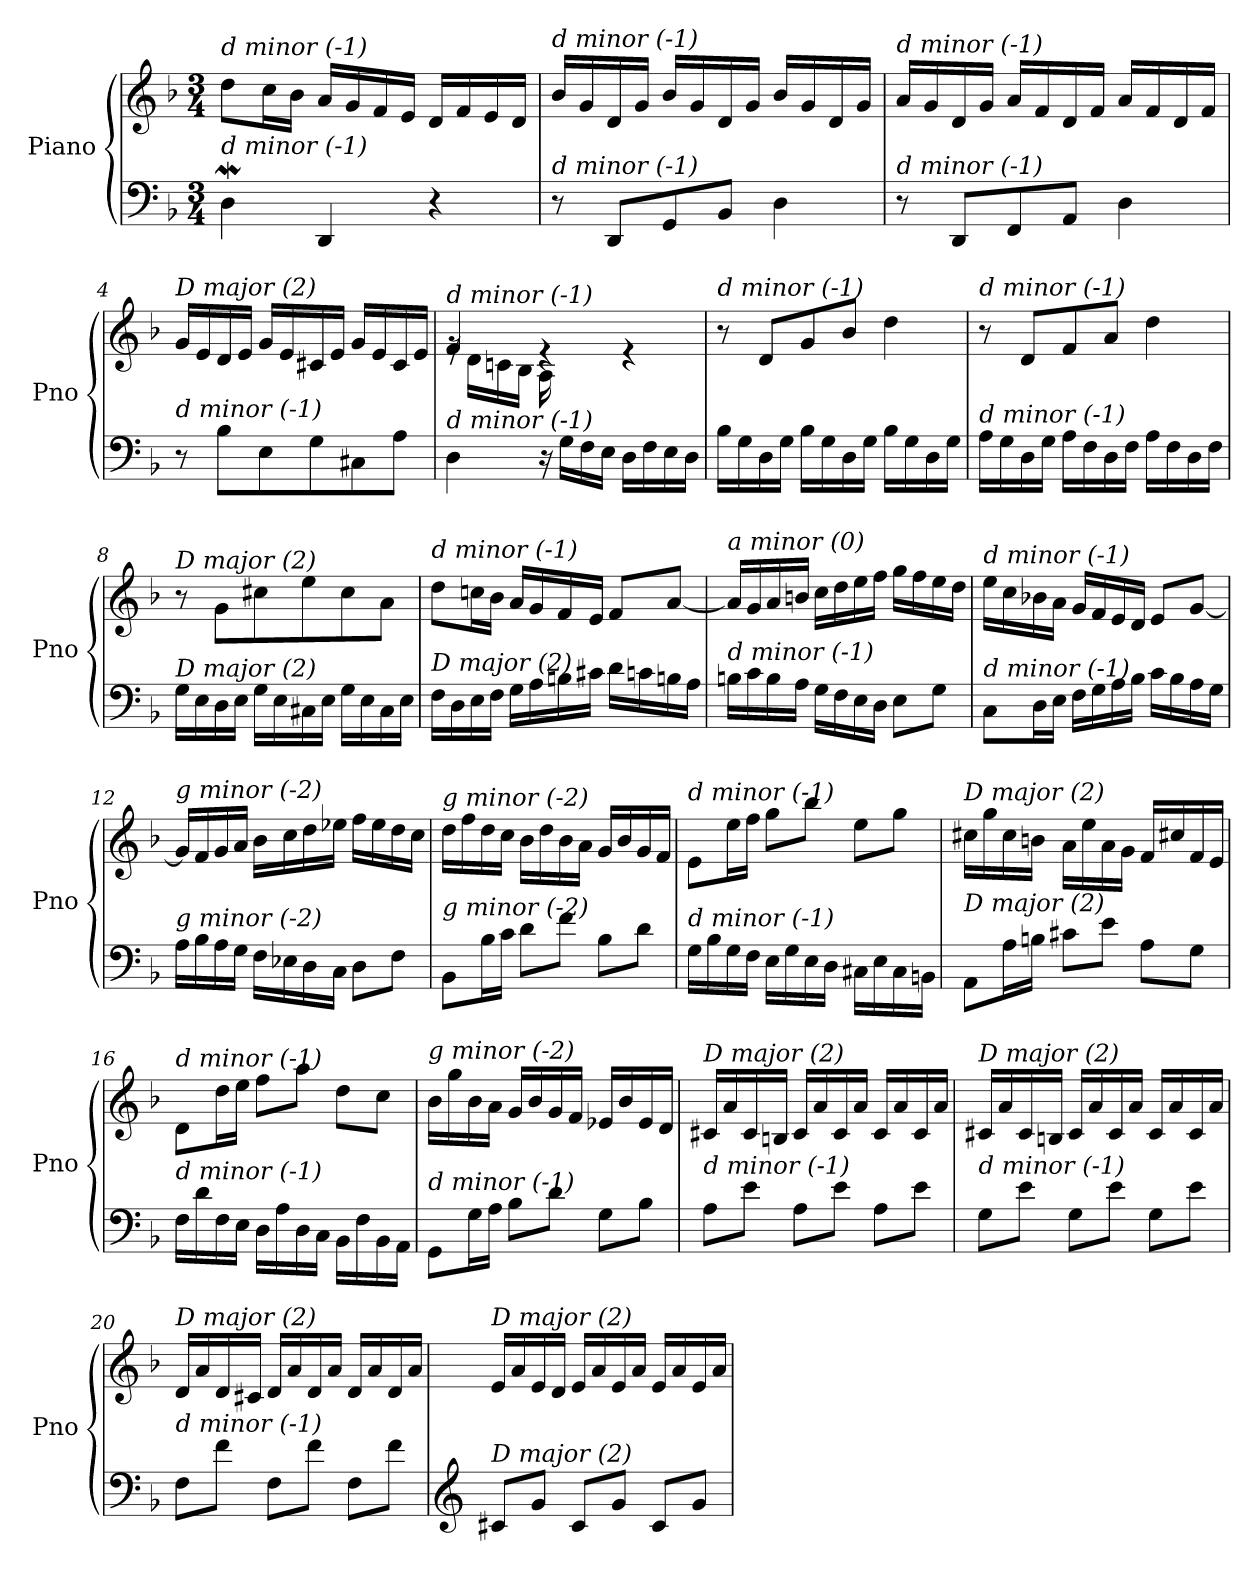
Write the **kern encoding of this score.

**kern	**kern
*part1	*part1
*staff2	*staff1
*I"Piano	*
*I'Pno	*
*clefF4	*clefG2
*k[b-]	*k[b-]
*M3/4	*M3/4
=1	=1
!	!LO:TX:i:t=d minor (-1)
!LO:TX:i:t=d minor (-1)	!
4DW\	8dd\L
.	16cc\L
.	16b-\JJ
4DD/	16a/LL
.	16g/
.	16f/
.	16e/JJ
4r	16d/LL
.	16f/
.	16e/
.	16d/JJ
=2	=2
!	!LO:TX:i:t=d minor (-1)
!LO:TX:i:t=d minor (-1)	!
8r	16b-/LL
.	16g/
8DD/L	16d/
.	16g/JJ
8GG/	16b-/LL
.	16g/
8BB-/J	16d/
.	16g/JJ
4D\	16b-/LL
.	16g/
.	16d/
.	16g/JJ
=3	=3
!	!LO:TX:i:t=d minor (-1)
!LO:TX:i:t=d minor (-1)	!
8r	16a/LL
.	16g/
8DD/L	16d/
.	16g/JJ
8FF/	16a/LL
.	16f/
8AA/J	16d/
.	16f/JJ
4D\	16a/LL
.	16f/
.	16d/
.	16f/JJ
=4	=4
!	!LO:TX:i:t=D major (2)
!LO:TX:i:t=d minor (-1)	!
8r	16g/LL
.	16e/
8B-\L	16d/
.	16e/JJ
8E\	16g/LL
.	16e/
8G\	16c#X/
.	16e/JJ
8C#X\	16g/LL
.	16e/
8A\J	16c#/
.	16e/JJ
!!LO:LB:g=z
=5	=5
*^	*^
!	!	!LO:TX:i:t=d minor (-1)	!
!LO:TX:i:t=d minor (-1)	!	!	!
4ryy	4D\	4f/	16rg
.	.	.	16d\LL
.	.	.	16cn\
.	.	.	16B-\JJ
16ryy	16r	4re	16A\
4..ryy	16G\LL	.	4..ryy
.	16F\	.	.
.	16E\JJ	.	.
.	16D\LL	4re	.
.	16F\	.	.
.	16E\	.	.
.	16D\JJ	.	.
*	*	*v	*v
=6	=6	=6
!	!	!LO:TX:i:t=d minor (-1)
!LO:TX:i:t=d minor (-1)	!	!
*v	*v	*
16B-\LL	8r
16G\	.
16D\	8d/L
16G\JJ	.
16B-\LL	8g/
16G\	.
16D\	8b-/J
16G\JJ	.
16B-\LL	4dd\
16G\	.
16D\	.
16G\JJ	.
=7	=7
!	!LO:TX:i:t=d minor (-1)
!LO:TX:i:t=d minor (-1)	!
16A\LL	8r
16G\	.
16D\	8d/L
16G\JJ	.
16A\LL	8f/
16F\	.
16D\	8a/J
16F\JJ	.
16A\LL	4dd\
16F\	.
16D\	.
16F\JJ	.
=8	=8
!	!LO:TX:i:t=D major (2)
!LO:TX:i:t=D major (2)	!
16G\LL	8r
16E\	.
16D\	8g\L
16E\JJ	.
16G\LL	8cc#X\
16E\	.
16C#X\	8ee\
16E\JJ	.
16G\LL	8cc#\
16E\	.
16C#\	8a\J
16E\JJ	.
!!LO:LB:g=z
=9	=9
!	!LO:TX:i:t=d minor (-1)
!LO:TX:i:t=D major (2)	!
16F\LL	8dd\L
16D\	.
16E\	16ccn\L
16F\JJ	16b-\JJ
16G\LL	16a/LL
16A\	16g/
16Bn\	16f/
16c#X\JJ	16e/JJ
16d\LL	8f/L
16cn\	.
16Bn\	[8a/J
16A\JJ	.
=10	=10
!	!LO:TX:i:t=a minor (0)
!LO:TX:i:t=d minor (-1)	!
16Bn\LL	16a/LL]
16c\	16g/
16B\	16a/
16A\JJ	16bn/JJ
16G\LL	16cc\LL
16F\	16dd\
16E\	16ee\
16D\JJ	16ff\JJ
8E\L	16gg\LL
.	16ff\
8G\J	16ee\
.	16dd\JJ
=11	=11
!	!LO:TX:i:t=d minor (-1)
!LO:TX:i:t=d minor (-1)	!
8C\L	16ee\LL
.	16cc\
16D\L	16b-X\
16E\JJ	16a\JJ
16F\LL	16g/LL
16G\	16f/
16A\	16e/
16B-\JJ	16d/JJ
16c\LL	8e/L
16B-\	.
16A\	[8g/J
16G\JJ	.
=12	=12
!	!LO:TX:i:t=g minor (-2)
!LO:TX:i:t=g minor (-2)	!
16A\LL	16g/LL]
16B-\	16f/
16A\	16g/
16G\JJ	16a/JJ
16F\LL	16b-\LL
16E-X\	16cc\
16D\	16dd\
16C\JJ	16ee-X\JJ
8D\L	16ff\LL
.	16ee-\
8F\J	16dd\
.	16cc\JJ
!!LO:LB:g=z
=13	=13
!	!LO:TX:i:t=g minor (-2)
!LO:TX:i:t=g minor (-2)	!
8BB-\L	16dd\LL
.	16ff\
16B-\L	16dd\
16c\JJ	16cc\JJ
8d\L	16b-\LL
.	16dd\
8f\J	16b-\
.	16a\JJ
8B-\L	16g/LL
.	16b-/
8d\J	16g/
.	16f/JJ
=14	=14
!	!LO:TX:i:t=d minor (-1)
!LO:TX:i:t=d minor (-1)	!
16G\LL	8e\L
16B-\	.
16G\	16ee\L
16F\JJ	16ff\JJ
16E\LL	8gg\L
16G\	.
16E\	8bb-\J
16D\JJ	.
16C#X\LL	8ee\L
16E\	.
16C#\	8gg\J
16BBn\JJ	.
=15	=15
!	!LO:TX:i:t=D major (2)
!LO:TX:i:t=D major (2)	!
8AA\L	16cc#X\LL
.	16gg\
16A\L	16cc#\
16Bn\JJ	16bn\JJ
8c#X\L	16a\LL
.	16ee\
8e\J	16a\
.	16g\JJ
8A\L	16f/LL
.	16cc#X/
8G\J	16f/
.	16e/JJ
=16	=16
!	!LO:TX:i:t=d minor (-1)
!LO:TX:i:t=d minor (-1)	!
16F\LL	8d\L
16d\	.
16F\	16dd\L
16E\JJ	16ee\JJ
16D\LL	8ff\L
16A\	.
16D\	8aa\J
16C\JJ	.
16BB-\LL	8dd\L
16F\	.
16BB-\	8cc\J
16AA\JJ	.
!!LO:LB:g=z
=17	=17
!	!LO:TX:i:t=g minor (-2)
!LO:TX:i:t=d minor (-1)	!
8GG\L	16b-\LL
.	16gg\
16G\L	16b-\
16A\JJ	16a\JJ
8B-\L	16g/LL
.	16b-/
8d\J	16g/
.	16f/JJ
8G\L	16e-X/LL
.	16b-/
8B-\J	16e-/
.	16d/JJ
=18	=18
!	!LO:TX:i:t=D major (2)
!LO:TX:i:t=d minor (-1)	!
8A\L	16c#X/LL
.	16a/
8e\J	16c#/
.	16Bn/JJ
8A\L	16c#/LL
.	16a/
8e\J	16c#/
.	16a/JJ
8A\L	16c#/LL
.	16a/
8e\J	16c#/
.	16a/JJ
=19	=19
!	!LO:TX:i:t=D major (2)
!LO:TX:i:t=d minor (-1)	!
8G\L	16c#X/LL
.	16a/
8e\J	16c#/
.	16Bn/JJ
8G\L	16c#/LL
.	16a/
8e\J	16c#/
.	16a/JJ
8G\L	16c#/LL
.	16a/
8e\J	16c#/
.	16a/JJ
=20	=20
!	!LO:TX:i:t=D major (2)
!LO:TX:i:t=d minor (-1)	!
8F\L	16d/LL
.	16a/
8f\J	16d/
.	16c#X/JJ
8F\L	16d/LL
.	16a/
8f\J	16d/
.	16a/JJ
8F\L	16d/LL
.	16a/
8f\J	16d/
.	16a/JJ
!!LO:PB:g=z
=21	=21
*clefG2	*
!	!LO:TX:i:t=D major (2)
!LO:TX:i:t=D major (2)	!
8c#X/L	16e/LL
.	16a/
8g/J	16e/
.	16d/JJ
8c#/L	16e/LL
.	16a/
8g/J	16e/
.	16a/JJ
8c#/L	16e/LL
.	16a/
8g/J	16e/
.	16a/JJ
=	=
*-	*-
